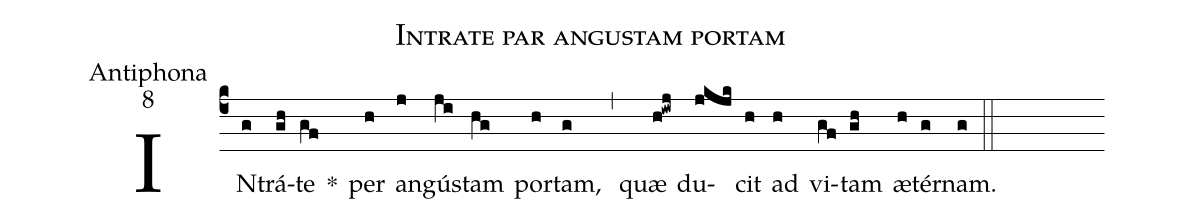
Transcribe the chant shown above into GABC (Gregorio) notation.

name:Intrate par angustam portam;
office-part:Antiphona;
mode:8;
%%
(c4) IN(g)trá(gh)te(gf) *() per(h) an(j)gús(ji)tam(hg) por(h)tam, (g) (,) quæ(h!iwj) du(jkjk)cit(h) ad(h) vi(gf)tam(gh) æ(h)tér(g)nam.(g) (::)
